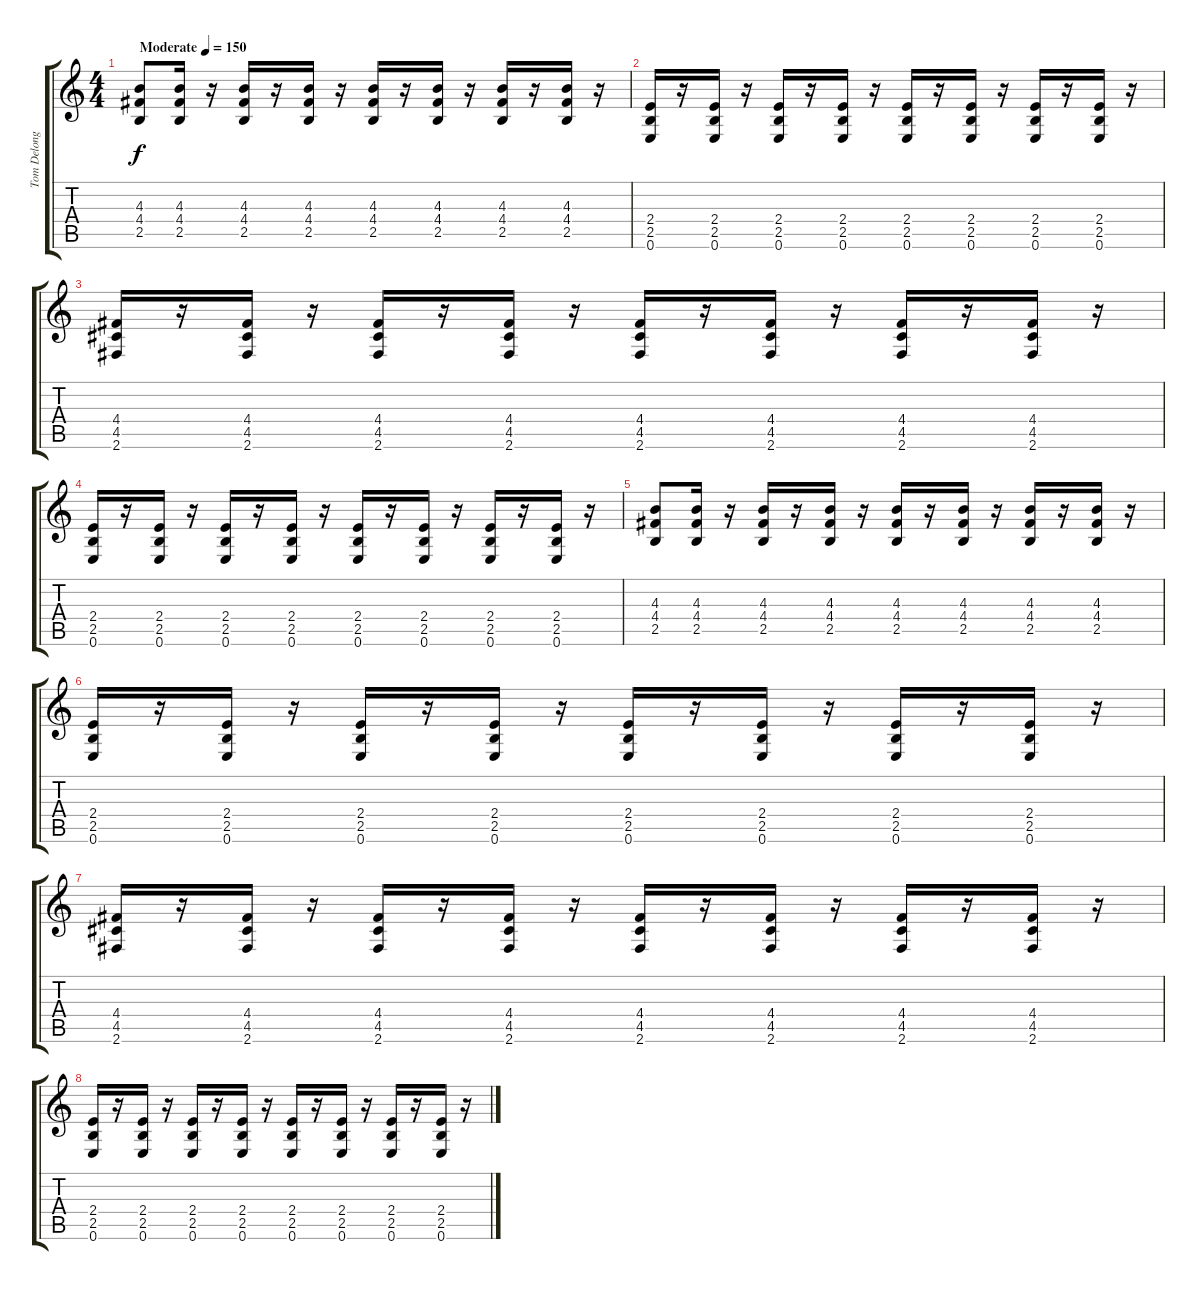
\track ("Tom Delonge - Guitar" "Tom Delong") {instrument distortionguitar}
\staff {score tabs}
\tuning (E4 B3 G3 D3 A2 E2) {hide}
\ts (4 4)
\tempo (150 "Moderate")
\clef g2
\ks c
(4.3 4.4 2.5).8{dy f instrument distortionguitar} (4.3 4.4 2.5).16 r.16 (4.3 4.4 2.5).16 r.16 (4.3 4.4 2.5).16 r.16 (4.3 4.4 2.5).16 r.16 (4.3 4.4 2.5).16 r.16 (4.3 4.4 2.5).16 r.16 (4.3 4.4 2.5).16 r.16 |
(2.4 2.5 0.6).16 r.16 (2.4 2.5 0.6).16 r.16 (2.4 2.5 0.6).16 r.16 (2.4 2.5 0.6).16 r.16 (2.4 2.5 0.6).16 r.16 (2.4 2.5 0.6).16 r.16 (2.4 2.5 0.6).16 r.16 (2.4 2.5 0.6).16 r.16 |
(4.4 4.5 2.6).16 r.16 (4.4 4.5 2.6).16 r.16 (4.4 4.5 2.6).16 r.16 (4.4 4.5 2.6).16 r.16 (4.4 4.5 2.6).16 r.16 (4.4 4.5 2.6).16 r.16 (4.4 4.5 2.6).16 r.16 (4.4 4.5 2.6).16 r.16 |
(2.4 2.5 0.6).16 r.16 (2.4 2.5 0.6).16 r.16 (2.4 2.5 0.6).16 r.16 (2.4 2.5 0.6).16 r.16 (2.4 2.5 0.6).16 r.16 (2.4 2.5 0.6).16 r.16 (2.4 2.5 0.6).16 r.16 (2.4 2.5 0.6).16 r.16 |
(4.3 4.4 2.5).8 (4.3 4.4 2.5).16 r.16 (4.3 4.4 2.5).16 r.16 (4.3 4.4 2.5).16 r.16 (4.3 4.4 2.5).16 r.16 (4.3 4.4 2.5).16 r.16 (4.3 4.4 2.5).16 r.16 (4.3 4.4 2.5).16 r.16 |
(2.4 2.5 0.6).16 r.16 (2.4 2.5 0.6).16 r.16 (2.4 2.5 0.6).16 r.16 (2.4 2.5 0.6).16 r.16 (2.4 2.5 0.6).16 r.16 (2.4 2.5 0.6).16 r.16 (2.4 2.5 0.6).16 r.16 (2.4 2.5 0.6).16 r.16 |
(4.4 4.5 2.6).16 r.16 (4.4 4.5 2.6).16 r.16 (4.4 4.5 2.6).16 r.16 (4.4 4.5 2.6).16 r.16 (4.4 4.5 2.6).16 r.16 (4.4 4.5 2.6).16 r.16 (4.4 4.5 2.6).16 r.16 (4.4 4.5 2.6).16 r.16 |
(2.4 2.5 0.6).16 r.16 (2.4 2.5 0.6).16 r.16 (2.4 2.5 0.6).16 r.16 (2.4 2.5 0.6).16 r.16 (2.4 2.5 0.6).16 r.16 (2.4 2.5 0.6).16 r.16 (2.4 2.5 0.6).16 r.16 (2.4 2.5 0.6).16 r.16
